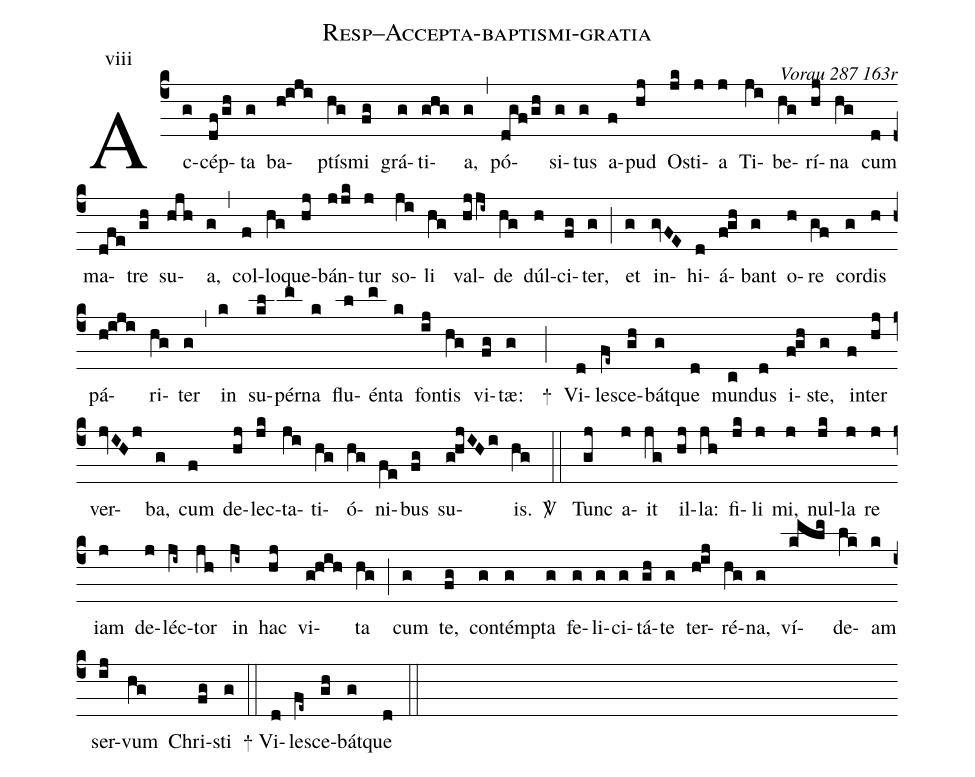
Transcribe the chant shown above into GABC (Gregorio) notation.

name: Resp--Accepta-baptismi-gratia;
commentary: Vorau 287 163r;
annotation: viii;
%%
(c4) Ac(g)cép(df/gh)ta(g) ba(h!iji)ptí(hg)smi(fg) grá(g)ti(ghg)a,(g) (,)
pó(dgf/gh)si(g)tus(g) a(f)pud(hj) O(jk)sti(j)a(j) Ti(ji)be(hg)rí(hj)na(hg) cum(d) ma(dfe)tre(gh) su(hjh)a,(g) (,) col(f)lo(hg)que(hj)bán(jjk)tur(j) so(ji)li(hg) val(hjji~)de(hg) dúl(h)ci(fg)ter,(g) (;) et(g) in(gvFE)hi(d)á(f!gh)bant(g) o(h)re(gf) cor(g)dis(h) pá(h!iji)ri(hg)ter(g)(,) in(k) su(kl)pér(m)na(k) flu(l)én(m)ta(k) fon(ij)tis(hg) vi(fg)tæ: (g) +(;) Vi(d)le(fe~)sce(gh)bát(g)que(d) mun(c)dus(d) i(f!gh)ste,(g) in(f)ter(hj) ver(jvIHj)ba,(g) cum(f) de(hj)lec(jk)ta(ji)ti(hg)ó(hg)ni(fe)bus(fg) su(g!hjIHi)is.(hg)

<sp>V/</sp> (::)
Tunc(gj) a(j)it(jg) il(hj)la:(jh) fi(jk)li(j) mi,(j) nul(jk)la(j) re(j) iam(j) de(j)léc(ji~)tor(jh) in(ji~) hac(hj) vi(g!hih)ta(hg) (;) cum(g) te,(fg) con(g)tém(g)pta(g) fe(g)li(g)ci(g)tá(gh)te(g) ter(h!ij)ré(hg)na,(g) ví(kmlm)de(lk)am(k) ser(ij)vum(hg) Chri(fg)sti(g) (::)
+  Vi(d)le(fe~)sce(gh)bát(g)que(d) (::)
